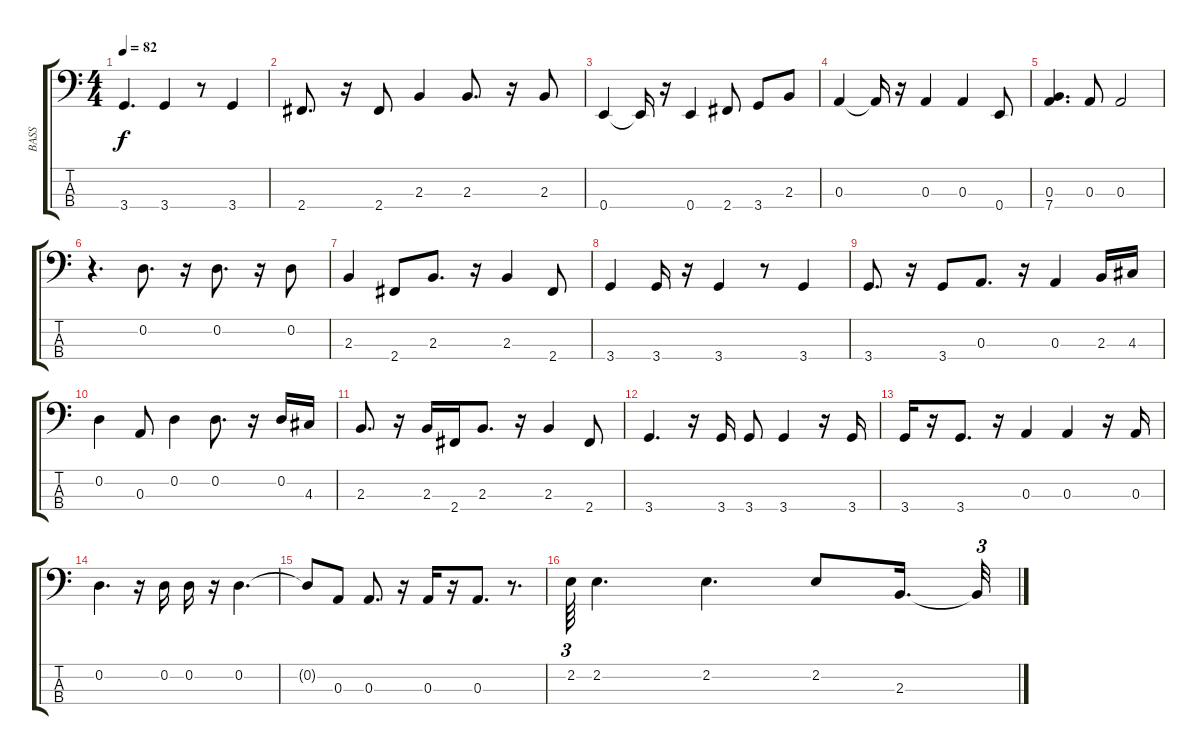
\track ("BASS" "BASS") {instrument electricbassfinger}
\staff {score tabs}
\tuning (G2 D2 A1 E1) {hide}
\ts (4 4)
\tempo 82
\clef f4
\ks c
3.4.4{d dy f} 3.4.4 r.8 3.4.4 |
2.4.8{d} r.16 2.4.8 2.3.4 2.3.8{d} r.16 2.3.8 |
0.4.4 0.4{t}.16 r.16 0.4.4 2.4.8 3.4.8 2.3.8 |
0.3.4 0.3{t}.16 r.16 0.3.4 0.3.4 0.4.8 |
(0.3 7.4).4{d} 0.3.8 0.3.2 |
r.4{d} 0.2.8{d} r.16 0.2.8{d} r.16 0.2.8 |
2.3.4 2.4.8 2.3.8{d} r.16 2.3.4 2.4.8 |
3.4.4 3.4.16 r.16 3.4.4 r.8 3.4.4 |
3.4.8{d} r.16 3.4.8 0.3.8{d} r.16 0.3.4 2.3.16 4.3.16 |
0.2.4 0.3.8 0.2.4 0.2.8{d} r.16 0.2.16 4.3.16 |
2.3.8{d} r.16 2.3.16 2.4.16 2.3.8{d} r.16 2.3.4 2.4.8 |
3.4.4{d} r.16 3.4.16 3.4.8 3.4.4 r.16 3.4.16 |
3.4.16 r.16 3.4.8{d} r.16 0.3.4 0.3.4 r.16 0.3.16 |
0.2.4{d} r.16 0.2.16 0.2.16 r.16 0.2.4{d} |
0.2{t}.8 0.3.8 0.3.8{d} r.16 0.3.16 r.16 0.3.8{d} r.8{d} |
2.2.64{tu (3 2)} 2.2.4{d} 2.2.4{d} 2.2.8 2.3.16{d} 2.3{t}.32{tu (3 2)}
